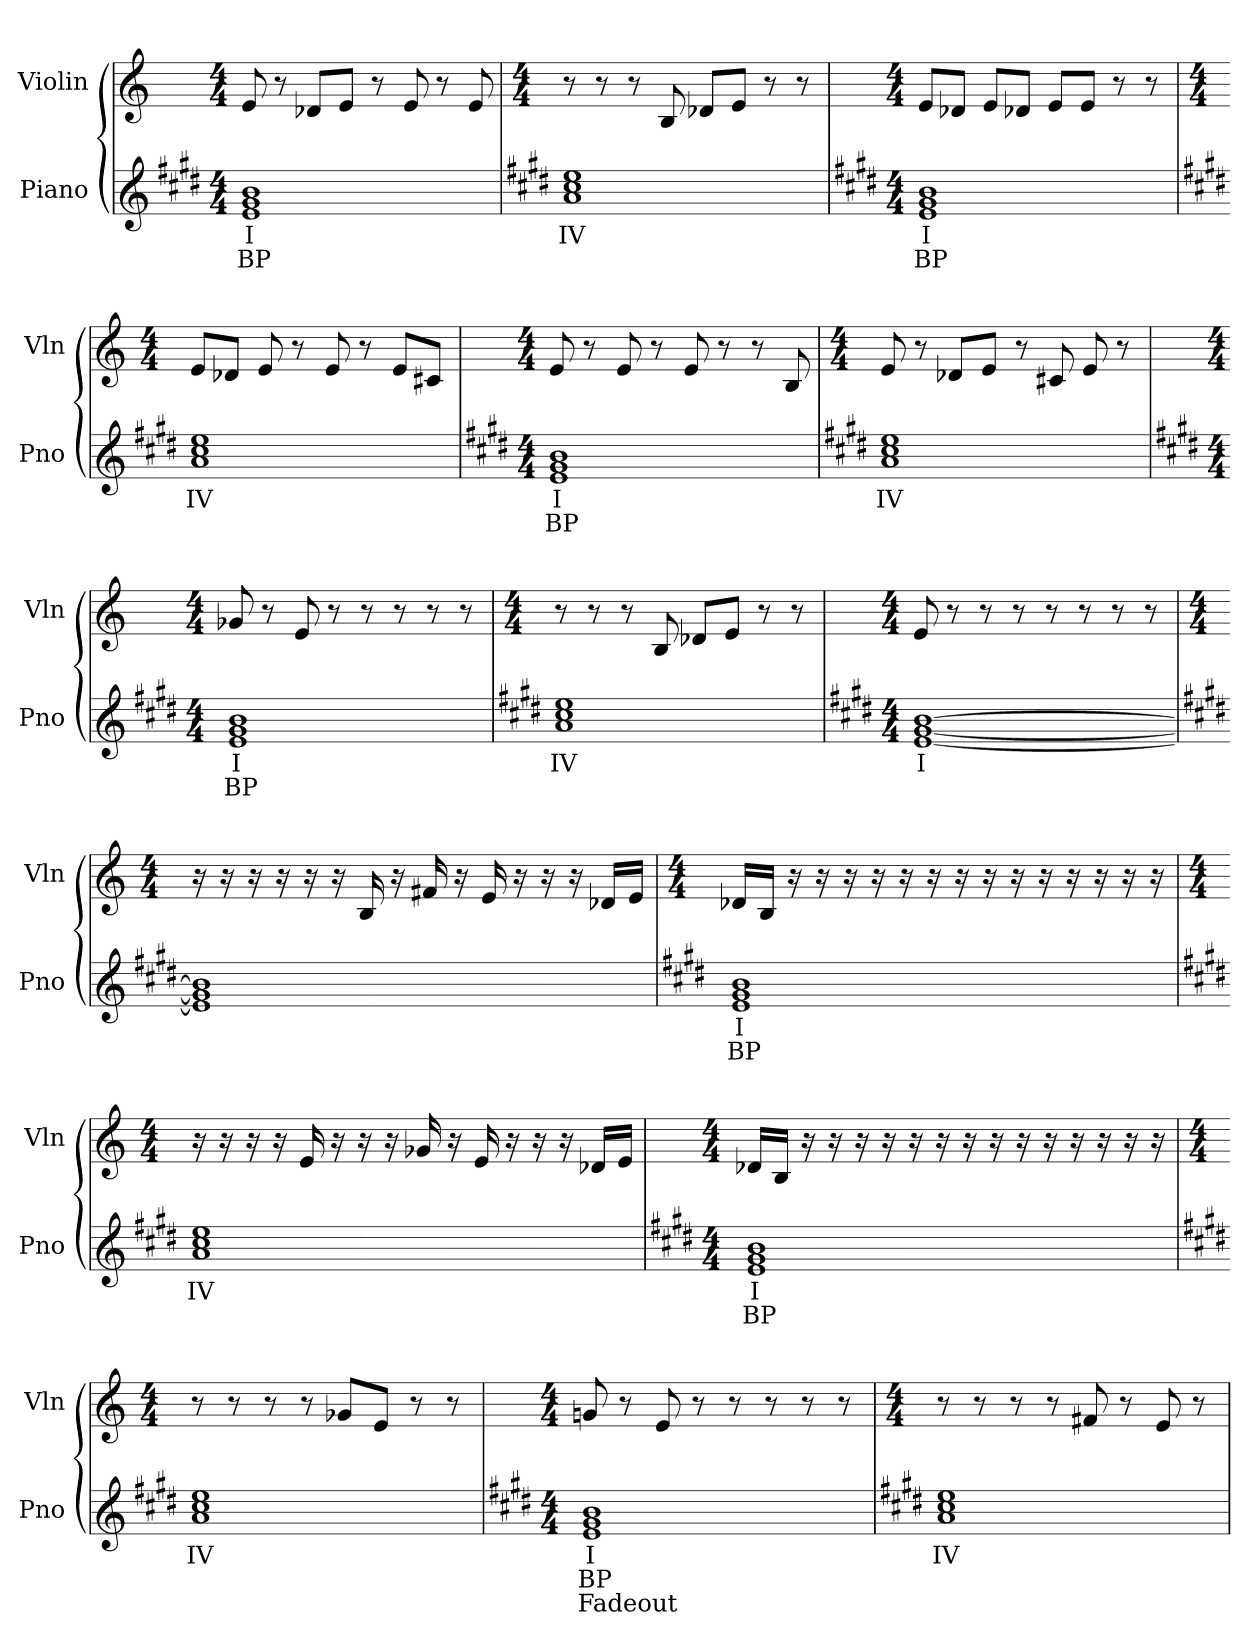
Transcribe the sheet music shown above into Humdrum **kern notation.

**kern	**text	**text	**text	**kern
*part2	*part2	*part2	*part2	*part1
*staff2	*staff2	*staff2	*staff2	*staff1
*I"Piano	*	*	*	*I"Violin
*I'Pno	*	*	*	*I'Vln
*k[f#c#g#d#]	*	*	*	*
*E:	*	*	*	*
*M4/4	*	*	*	*M4/4
=	=	=	=	=
1e 1g# 1b	I	BP	.	8e
.	.	.	.	8r
.	.	.	.	8d-XL
.	.	.	.	8eJ
.	.	.	.	8r
.	.	.	.	8e
.	.	.	.	8r
.	.	.	.	8e
=	=	=	=	=
*k[f#c#g#d#]	*	*	*	*
*E:	*	*	*	*
*	*	*	*	*M4/4
1a 1cc# 1ee	IV	.	.	8r
.	.	.	.	8r
.	.	.	.	8r
.	.	.	.	8B
.	.	.	.	8d-XL
.	.	.	.	8eJ
.	.	.	.	8r
.	.	.	.	8r
=	=	=	=	=
*k[f#c#g#d#]	*	*	*	*
*E:	*	*	*	*
*M4/4	*	*	*	*M4/4
1e 1g# 1b	I	BP	.	8eL
.	.	.	.	8d-XJ
.	.	.	.	8eL
.	.	.	.	8d-XJ
.	.	.	.	8eL
.	.	.	.	8eJ
.	.	.	.	8r
.	.	.	.	8r
=	=	=	=	=
*k[f#c#g#d#]	*	*	*	*
*E:	*	*	*	*
*	*	*	*	*M4/4
1a 1cc# 1ee	IV	.	.	8eL
.	.	.	.	8d-XJ
.	.	.	.	8e
.	.	.	.	8r
.	.	.	.	8e
.	.	.	.	8r
.	.	.	.	8eL
.	.	.	.	8c#XJ
=	=	=	=	=
*k[f#c#g#d#]	*	*	*	*
*E:	*	*	*	*
*M4/4	*	*	*	*M4/4
1e 1g# 1b	I	BP	.	8e
.	.	.	.	8r
.	.	.	.	8e
.	.	.	.	8r
.	.	.	.	8e
.	.	.	.	8r
.	.	.	.	8r
.	.	.	.	8B
=	=	=	=	=
*k[f#c#g#d#]	*	*	*	*
*E:	*	*	*	*
*	*	*	*	*M4/4
1a 1cc# 1ee	IV	.	.	8e
.	.	.	.	8r
.	.	.	.	8d-XL
.	.	.	.	8eJ
.	.	.	.	8r
.	.	.	.	8c#X
.	.	.	.	8e
.	.	.	.	8r
=	=	=	=	=
*k[f#c#g#d#]	*	*	*	*
*E:	*	*	*	*
*M4/4	*	*	*	*M4/4
1e 1g# 1b	I	BP	.	8g-X
.	.	.	.	8r
.	.	.	.	8e
.	.	.	.	8r
.	.	.	.	8r
.	.	.	.	8r
.	.	.	.	8r
.	.	.	.	8r
=	=	=	=	=
*k[f#c#g#d#]	*	*	*	*
*E:	*	*	*	*
*	*	*	*	*M4/4
1a 1cc# 1ee	IV	.	.	8r
.	.	.	.	8r
.	.	.	.	8r
.	.	.	.	8B
.	.	.	.	8d-XL
.	.	.	.	8eJ
.	.	.	.	8r
.	.	.	.	8r
=	=	=	=	=
*k[f#c#g#d#]	*	*	*	*
*E:	*	*	*	*
*M4/4	*	*	*	*M4/4
[1e [1g# [1b	I	.	.	8e
.	.	.	.	8r
.	.	.	.	8r
.	.	.	.	8r
.	.	.	.	8r
.	.	.	.	8r
.	.	.	.	8r
.	.	.	.	8r
=	=	=	=	=
*k[f#c#g#d#]	*	*	*	*
*E:	*	*	*	*
*	*	*	*	*M4/4
1e] 1g#] 1b]	.	.	.	16r
.	.	.	.	16r
.	.	.	.	16r
.	.	.	.	16r
.	.	.	.	16r
.	.	.	.	16r
.	.	.	.	16B
.	.	.	.	16r
.	.	.	.	16f#X
.	.	.	.	16r
.	.	.	.	16e
.	.	.	.	16r
.	.	.	.	16r
.	.	.	.	16r
.	.	.	.	16d-XLL
.	.	.	.	16eJJ
=	=	=	=	=
*k[f#c#g#d#]	*	*	*	*
*E:	*	*	*	*
*	*	*	*	*M4/4
1e 1g# 1b	I	BP	.	16d-XLL
.	.	.	.	16BJJ
.	.	.	.	16r
.	.	.	.	16r
.	.	.	.	16r
.	.	.	.	16r
.	.	.	.	16r
.	.	.	.	16r
.	.	.	.	16r
.	.	.	.	16r
.	.	.	.	16r
.	.	.	.	16r
.	.	.	.	16r
.	.	.	.	16r
.	.	.	.	16r
.	.	.	.	16r
=	=	=	=	=
*k[f#c#g#d#]	*	*	*	*
*E:	*	*	*	*
*	*	*	*	*M4/4
1a 1cc# 1ee	IV	.	.	16r
.	.	.	.	16r
.	.	.	.	16r
.	.	.	.	16r
.	.	.	.	16e
.	.	.	.	16r
.	.	.	.	16r
.	.	.	.	16r
.	.	.	.	16g-X
.	.	.	.	16r
.	.	.	.	16e
.	.	.	.	16r
.	.	.	.	16r
.	.	.	.	16r
.	.	.	.	16d-XLL
.	.	.	.	16eJJ
=	=	=	=	=
*k[f#c#g#d#]	*	*	*	*
*E:	*	*	*	*
*M4/4	*	*	*	*M4/4
1e 1g# 1b	I	BP	.	16d-XLL
.	.	.	.	16BJJ
.	.	.	.	16r
.	.	.	.	16r
.	.	.	.	16r
.	.	.	.	16r
.	.	.	.	16r
.	.	.	.	16r
.	.	.	.	16r
.	.	.	.	16r
.	.	.	.	16r
.	.	.	.	16r
.	.	.	.	16r
.	.	.	.	16r
.	.	.	.	16r
.	.	.	.	16r
=	=	=	=	=
*k[f#c#g#d#]	*	*	*	*
*E:	*	*	*	*
*	*	*	*	*M4/4
1a 1cc# 1ee	IV	.	.	8r
.	.	.	.	8r
.	.	.	.	8r
.	.	.	.	8r
.	.	.	.	8g-XL
.	.	.	.	8eJ
.	.	.	.	8r
.	.	.	.	8r
=	=	=	=	=
*k[f#c#g#d#]	*	*	*	*
*E:	*	*	*	*
*M4/4	*	*	*	*M4/4
1e 1g# 1b	I	BP	Fadeout	8gn
.	.	.	.	8r
.	.	.	.	8e
.	.	.	.	8r
.	.	.	.	8r
.	.	.	.	8r
.	.	.	.	8r
.	.	.	.	8r
=	=	=	=	=
*k[f#c#g#d#]	*	*	*	*
*E:	*	*	*	*
*	*	*	*	*M4/4
1a 1cc# 1ee	IV	.	.	8r
.	.	.	.	8r
.	.	.	.	8r
.	.	.	.	8r
.	.	.	.	8f#X
.	.	.	.	8r
.	.	.	.	8e
.	.	.	.	8r
=	=	=	=	=
*-	*-	*-	*-	*-
